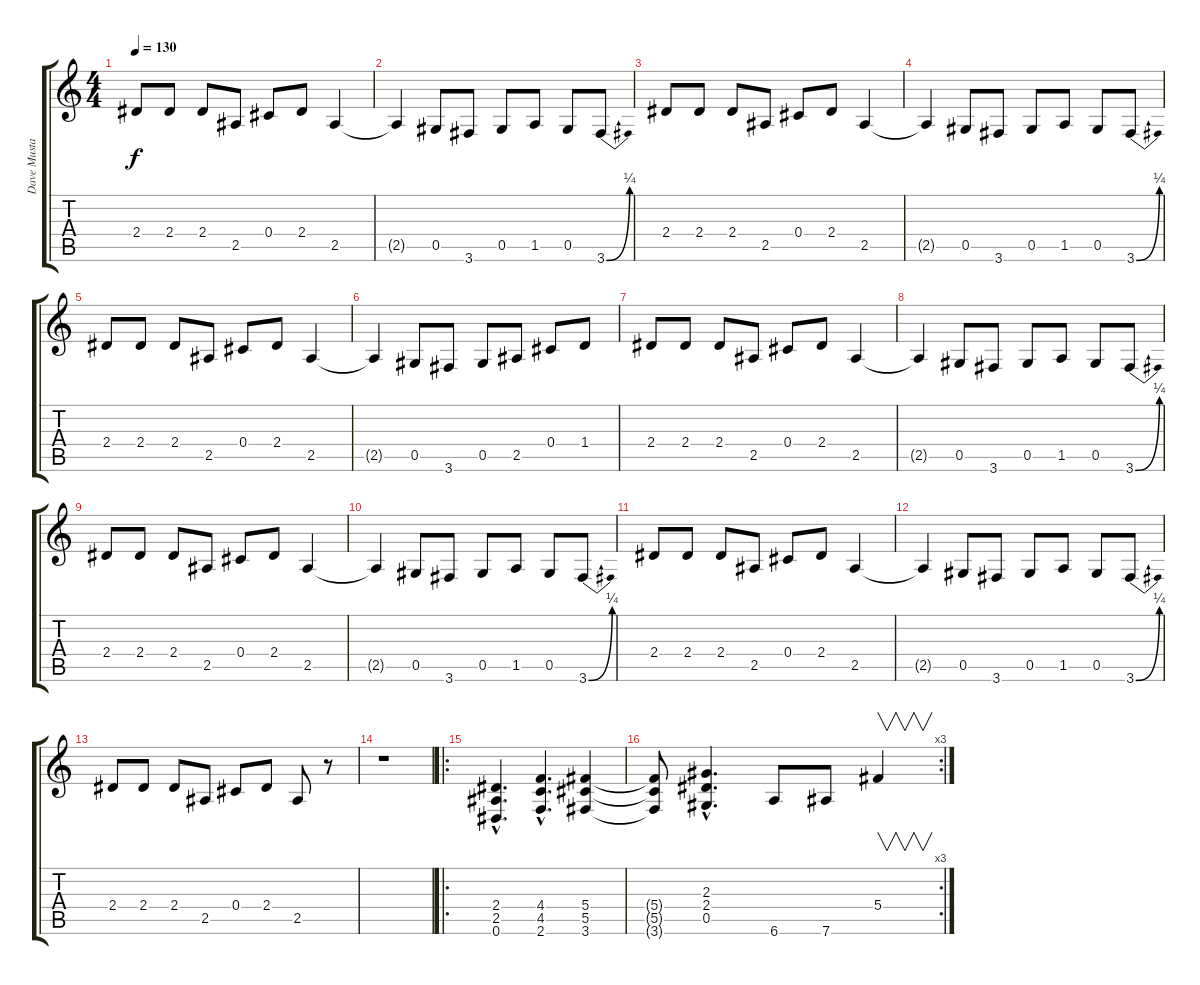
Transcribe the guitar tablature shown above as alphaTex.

\track ("Dave Mustaine" "Dave Musta") {instrument distortionguitar}
\staff {score tabs}
\tuning (Eb4 Bb3 Gb3 Db3 Ab2 Eb2) {hide}
\ts (4 4)
\tempo 130
\clef g2
\ks c
2.4.8{dy f} 2.4.8 2.4.8 2.5.8 0.4.8 2.4.8 2.5.4 |
2.5{t}.4 0.5.8 3.6.8 0.5.8 1.5.8 0.5.8 3.6{be (bend 0 0 60 1)}.8 |
2.4.8 2.4.8 2.4.8 2.5.8 0.4.8 2.4.8 2.5.4 |
2.5{t}.4 0.5.8 3.6.8 0.5.8 1.5.8 0.5.8 3.6{be (bend 0 0 60 1)}.8 |
2.4.8 2.4.8 2.4.8 2.5.8 0.4.8 2.4.8 2.5.4 |
2.5{t}.4 0.5.8 3.6.8 0.5.8 2.5.8 0.4.8 1.4.8 |
2.4.8 2.4.8 2.4.8 2.5.8 0.4.8 2.4.8 2.5.4 |
2.5{t}.4 0.5.8 3.6.8 0.5.8 1.5.8 0.5.8 3.6{be (bend 0 0 60 1)}.8 |
2.4.8 2.4.8 2.4.8 2.5.8 0.4.8 2.4.8 2.5.4 |
2.5{t}.4 0.5.8 3.6.8 0.5.8 1.5.8 0.5.8 3.6{be (bend 0 0 60 1)}.8 |
2.4.8 2.4.8 2.4.8 2.5.8 0.4.8 2.4.8 2.5.4 |
2.5{t}.4 0.5.8 3.6.8 0.5.8 1.5.8 0.5.8 3.6{be (bend 0 0 60 1)}.8 |
2.4.8 2.4.8 2.4.8 2.5.8 0.4.8 2.4.8 2.5.8 r.8 |
r.1 |
\ro
(2.4{hac} 2.5{hac} 0.6{hac}).4{d} (4.4{hac} 4.5{hac} 2.6{hac}).4{d} (5.4 5.5 3.6).4 |
\rc 3
(5.4{t} 5.5{t} 3.6{t}).8 (2.3{hac} 2.4{hac} 0.5{hac}).4{d} 6.6.8 7.6.8 5.4.4{v}
